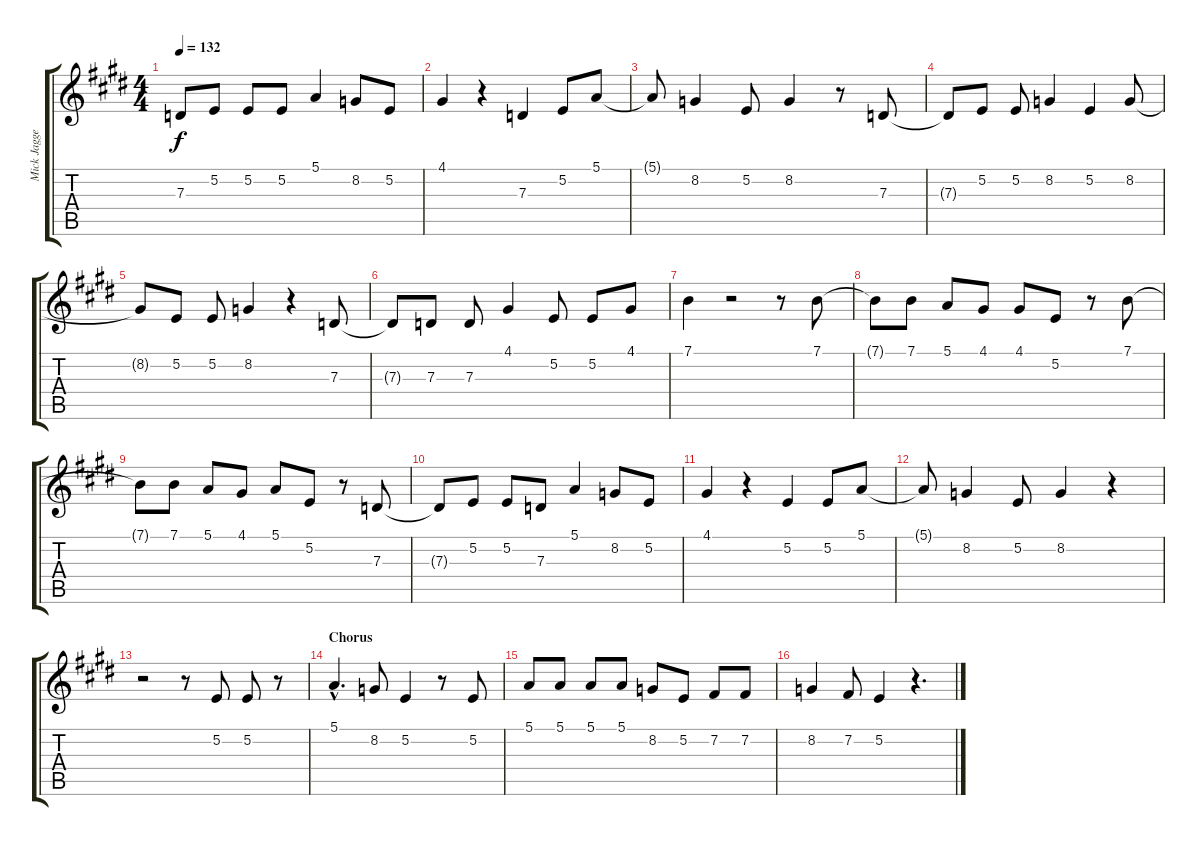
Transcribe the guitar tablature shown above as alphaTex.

\track ("Mick Jagger [Voice] " "Mick Jagge") {instrument trombone}
\staff {score tabs}
\tuning (E4 B3 G3 D3 A2 E2) {hide}
\ts (4 4)
\tempo 132
\clef g2
\ks e
7.3{t}.8{dy f} 5.2.8 5.2.8 5.2.8 5.1.4 8.2.8 5.2.8 |
4.1.4 r.4 7.3.4 5.2.8 5.1.8 |
5.1{t}.8 8.2.4 5.2.8 8.2.4 r.8 7.3.8 |
7.3{t}.8 5.2.8 5.2.8 8.2.4 5.2.4 8.2.8 |
8.2{t}.8 5.2.8 5.2.8 8.2.4 r.4 7.3.8 |
7.3{t}.8 7.3.8 7.3.8 4.1.4 5.2.8 5.2.8 4.1.8 |
7.1.4 r.2 r.8 7.1.8 |
7.1{t}.8 7.1.8 5.1.8 4.1.8 4.1.8 5.2.8 r.8 7.1.8 |
7.1{t}.8 7.1.8 5.1.8 4.1.8 5.1.8 5.2.8 r.8 7.3.8 |
7.3{t}.8 5.2.8 5.2.8 7.3.8 5.1.4 8.2.8 5.2.8 |
4.1.4 r.4 5.2.4 5.2.8 5.1.8 |
5.1{t}.8 8.2.4 5.2.8 8.2.4 r.4 |
r.2 r.8 5.2.8 5.2.8 r.8 |
\section ("" "Chorus")
5.1{hac}.4{d} 8.2.8 5.2.4 r.8 5.2.8 |
5.1.8 5.1.8 5.1.8 5.1.8 8.2.8 5.2.8 7.2.8 7.2.8 |
8.2.4 7.2.8 5.2.4 r.4{d}
